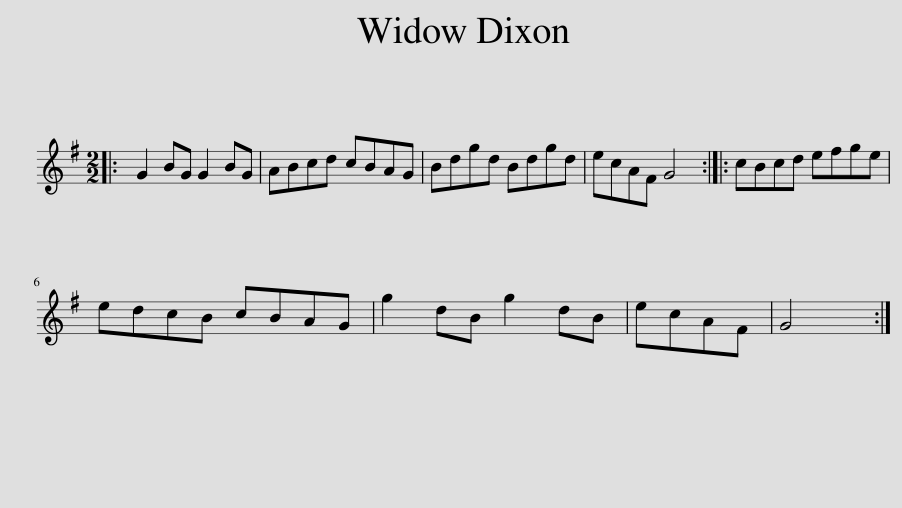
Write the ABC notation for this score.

X:1
L:1/8
M:2/2
I:linebreak $
K:G
V:1 treble
V:1
|: G2 BG G2 BG | ABcd cBAG | Bdgd Bdgd | ecAF G4 :: cBcd efge |$ %5
 edcB cBAG | g2 dB g2 dB | ecAF | G4 :| %9
